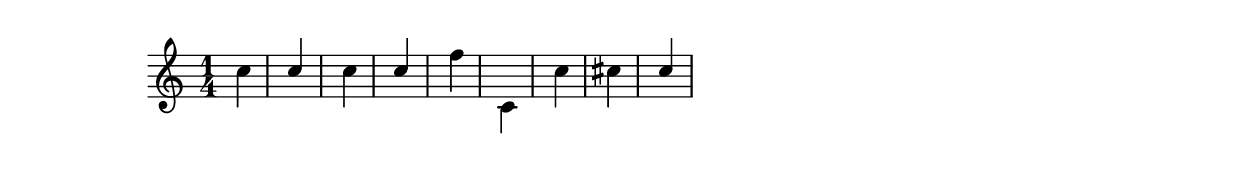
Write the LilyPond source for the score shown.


\version "1.9.4"
\header {
texidoc = "Downstem notes following a barline are
printed with some extra space. This is an optical correction similar
to juxtaposed stems.

Accidentals after the barline get some space as well.
"
}

sd = \property Voice.Stem \set #'direction = #-1
su = \property Voice.Stem \set #'direction = #1
\score { \notes\relative c''
{

%\property Staff.StaffSpacing \override #'stem-spacing-correction = #10
%\property Staff.NoteSpacing \override #'stem-spacing-correction = #10

\time 1/4 \sd c4 \su c4
\sd c4 \su c4
\sd f c,4  c'4 cis4 \stemUp c4
}
\paper { raggedright = ##t}
}

